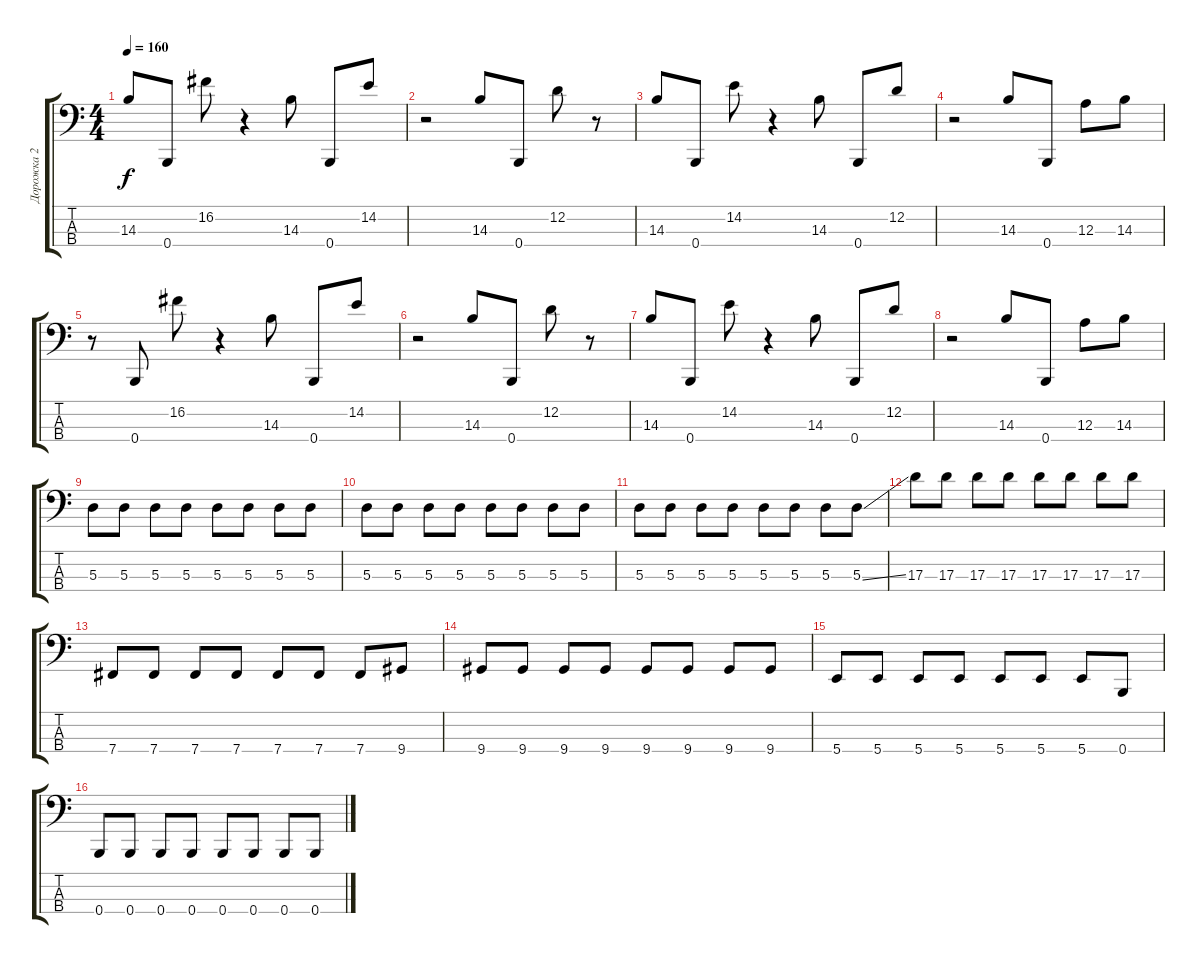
\track ("Дорожка 2" "Дорожка 2") {instrument electricbassfinger}
\staff {score tabs}
\tuning (G2 D2 A1 B0) {hide}
\ts (4 4)
\tempo 160
\clef f4
\ks c
14.3.8{dy f} 0.4.8 16.2.8 r.4 14.3.8 0.4.8 14.2.8 |
r.2 14.3.8 0.4.8 12.2.8 r.8 |
14.3.8 0.4.8 14.2.8 r.4 14.3.8 0.4.8 12.2.8 |
r.2 14.3.8 0.4.8 12.3.8 14.3.8 |
r.8 0.4.8 16.2.8 r.4 14.3.8 0.4.8 14.2.8 |
r.2 14.3.8 0.4.8 12.2.8 r.8 |
14.3.8 0.4.8 14.2.8 r.4 14.3.8 0.4.8 12.2.8 |
r.2 14.3.8 0.4.8 12.3.8 14.3.8 |
5.3.8 5.3.8 5.3.8 5.3.8 5.3.8 5.3.8 5.3.8 5.3.8 |
5.3.8 5.3.8 5.3.8 5.3.8 5.3.8 5.3.8 5.3.8 5.3.8 |
5.3.8 5.3.8 5.3.8 5.3.8 5.3.8 5.3.8 5.3.8 5.3{ss}.8 |
17.3.8 17.3.8 17.3.8 17.3.8 17.3.8 17.3.8 17.3.8 17.3.8 |
7.4.8 7.4.8 7.4.8 7.4.8 7.4.8 7.4.8 7.4.8 9.4.8 |
9.4.8 9.4.8 9.4.8 9.4.8 9.4.8 9.4.8 9.4.8 9.4.8 |
5.4.8 5.4.8 5.4.8 5.4.8 5.4.8 5.4.8 5.4.8 0.4.8 |
0.4.8 0.4.8 0.4.8 0.4.8 0.4.8 0.4.8 0.4.8 0.4.8
